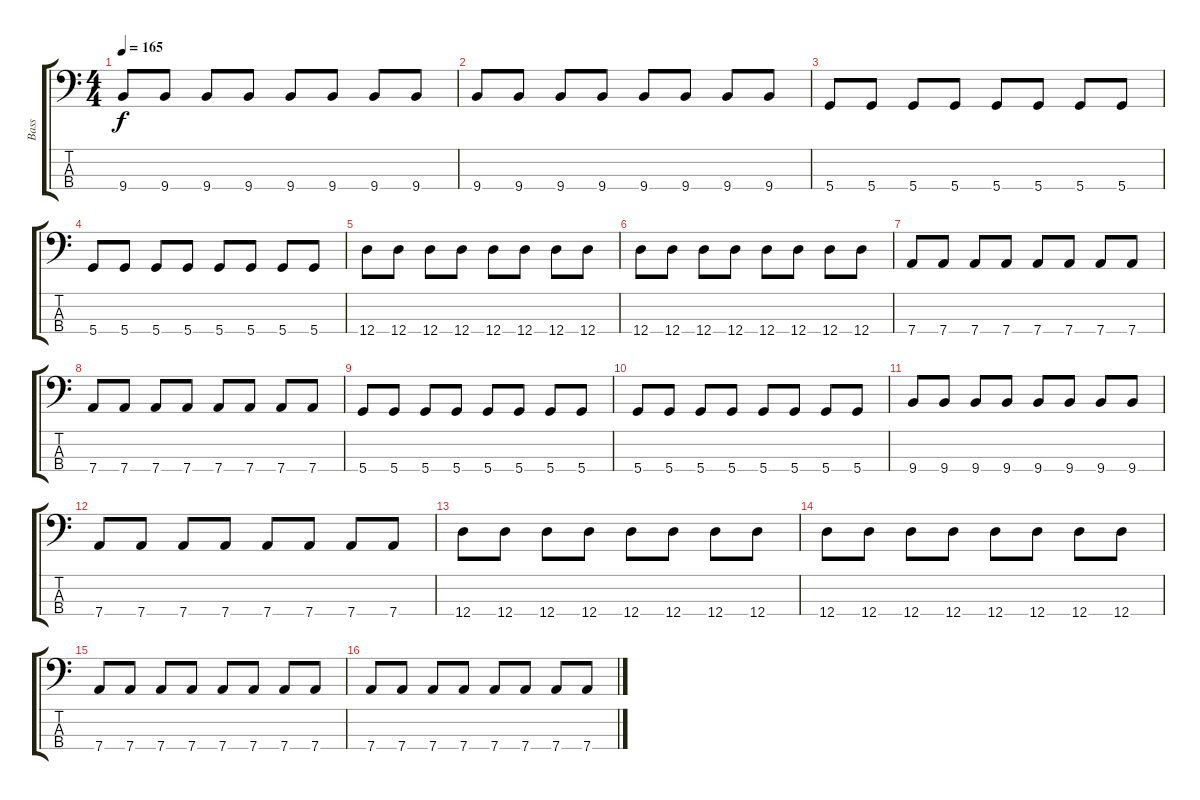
\track ("Bass" "Bass") {instrument electricbassfinger}
\staff {score tabs}
\tuning (G2 D2 A1 D1) {hide}
\ts (4 4)
\tempo 165
\clef f4
\ks c
9.4.8{dy f} 9.4.8 9.4.8 9.4.8 9.4.8 9.4.8 9.4.8 9.4.8 |
9.4.8 9.4.8 9.4.8 9.4.8 9.4.8 9.4.8 9.4.8 9.4.8 |
5.4.8 5.4.8 5.4.8 5.4.8 5.4.8 5.4.8 5.4.8 5.4.8 |
5.4.8 5.4.8 5.4.8 5.4.8 5.4.8 5.4.8 5.4.8 5.4.8 |
12.4.8 12.4.8 12.4.8 12.4.8 12.4.8 12.4.8 12.4.8 12.4.8 |
12.4.8 12.4.8 12.4.8 12.4.8 12.4.8 12.4.8 12.4.8 12.4.8 |
7.4.8 7.4.8 7.4.8 7.4.8 7.4.8 7.4.8 7.4.8 7.4.8 |
7.4.8 7.4.8 7.4.8 7.4.8 7.4.8 7.4.8 7.4.8 7.4.8 |
5.4.8 5.4.8 5.4.8 5.4.8 5.4.8 5.4.8 5.4.8 5.4.8 |
5.4.8 5.4.8 5.4.8 5.4.8 5.4.8 5.4.8 5.4.8 5.4.8 |
9.4.8 9.4.8 9.4.8 9.4.8 9.4.8 9.4.8 9.4.8 9.4.8 |
7.4.8 7.4.8 7.4.8 7.4.8 7.4.8 7.4.8 7.4.8 7.4.8 |
12.4.8 12.4.8 12.4.8 12.4.8 12.4.8 12.4.8 12.4.8 12.4.8 |
12.4.8 12.4.8 12.4.8 12.4.8 12.4.8 12.4.8 12.4.8 12.4.8 |
7.4.8 7.4.8 7.4.8 7.4.8 7.4.8 7.4.8 7.4.8 7.4.8 |
7.4.8 7.4.8 7.4.8 7.4.8 7.4.8 7.4.8 7.4.8 7.4.8
